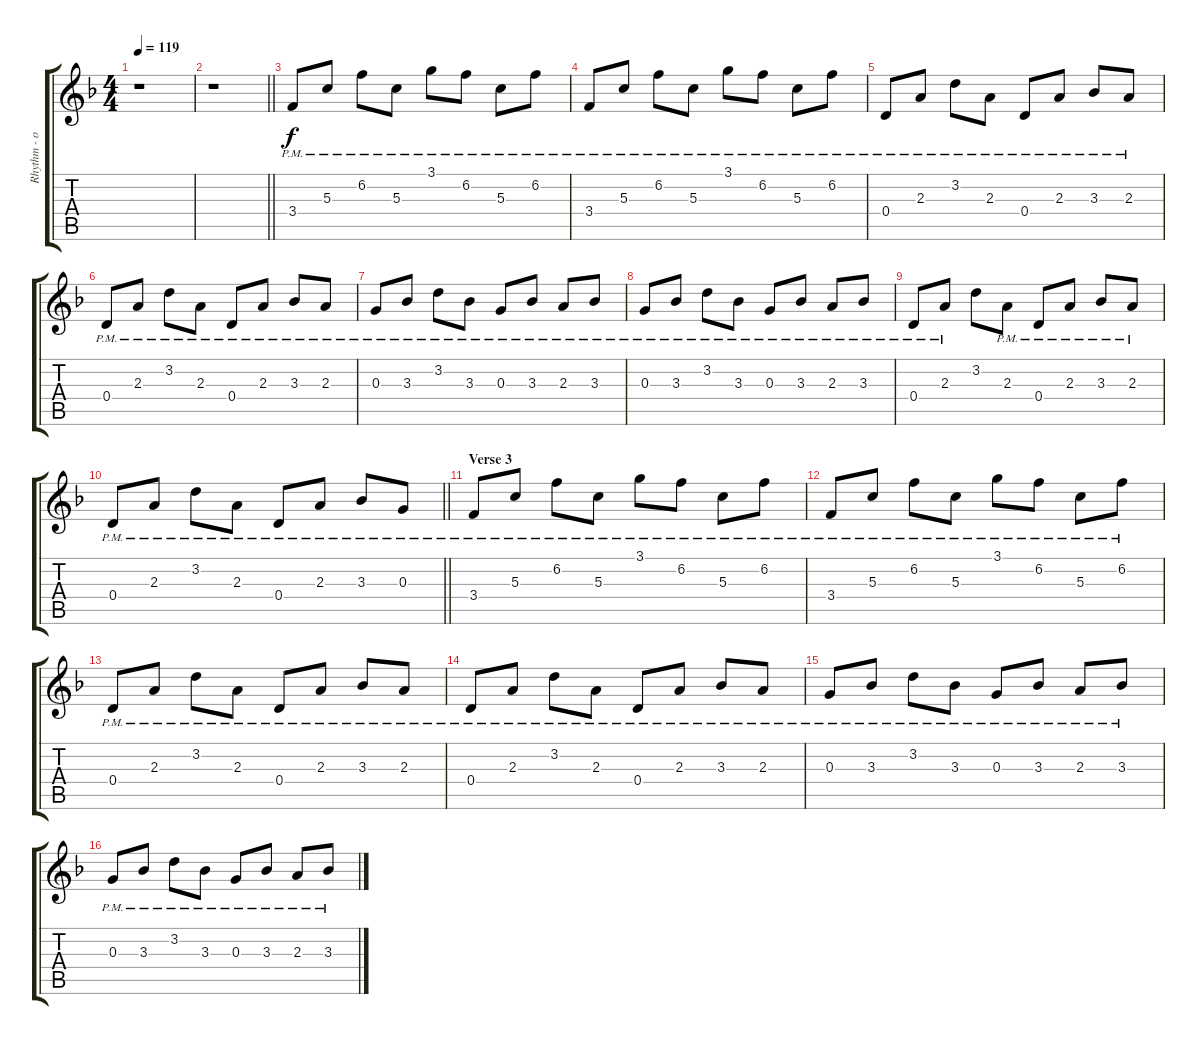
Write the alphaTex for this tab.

\track ("Rhythm - overdriven - right" "Rhythm - o") {instrument overdrivenguitar}
\staff {score tabs}
\tuning (E4 B3 G3 D3 A2 E2) {hide}
\ts (4 4)
\tempo 119
\clef g2
\ks f
r.1{dy f} |
\barLineRight lightlight
r.1 |
\section ("" "")
3.4{pm}.8 5.3{pm}.8 6.2{pm}.8 5.3{pm}.8 3.1{pm}.8 6.2{pm}.8 5.3{pm}.8 6.2{pm}.8 |
3.4{pm}.8 5.3{pm}.8 6.2{pm}.8 5.3{pm}.8 3.1{pm}.8 6.2{pm}.8 5.3{pm}.8 6.2{pm}.8 |
0.4{pm}.8 2.3{pm}.8 3.2{pm}.8 2.3{pm}.8 0.4{pm}.8 2.3{pm}.8 3.3{pm}.8 2.3{pm}.8 |
0.4{pm}.8 2.3{pm}.8 3.2{pm}.8 2.3{pm}.8 0.4{pm}.8 2.3{pm}.8 3.3{pm}.8 2.3{pm}.8 |
0.3{pm}.8 3.3{pm}.8 3.2{pm}.8 3.3{pm}.8 0.3{pm}.8 3.3{pm}.8 2.3{pm}.8 3.3{pm}.8 |
0.3{pm}.8 3.3{pm}.8 3.2{pm}.8 3.3{pm}.8 0.3{pm}.8 3.3{pm}.8 2.3{pm}.8 3.3{pm}.8 |
0.4{pm}.8 2.3{pm}.8 3.2.8 2.3{pm}.8 0.4{pm}.8 2.3{pm}.8 3.3{pm}.8 2.3{pm}.8 |
\barLineRight lightlight
0.4{pm}.8 2.3{pm}.8 3.2{pm}.8 2.3{pm}.8 0.4{pm}.8 2.3{pm}.8 3.3{pm}.8 0.3{pm}.8 |
\section ("" "Verse 3")
3.4{pm}.8 5.3{pm}.8 6.2{pm}.8 5.3{pm}.8 3.1{pm}.8 6.2{pm}.8 5.3{pm}.8 6.2{pm}.8 |
3.4{pm}.8 5.3{pm}.8 6.2{pm}.8 5.3{pm}.8 3.1{pm}.8 6.2{pm}.8 5.3{pm}.8 6.2{pm}.8 |
0.4{pm}.8 2.3{pm}.8 3.2{pm}.8 2.3{pm}.8 0.4{pm}.8 2.3{pm}.8 3.3{pm}.8 2.3{pm}.8 |
0.4{pm}.8 2.3{pm}.8 3.2{pm}.8 2.3{pm}.8 0.4{pm}.8 2.3{pm}.8 3.3{pm}.8 2.3{pm}.8 |
0.3{pm}.8 3.3{pm}.8 3.2{pm}.8 3.3{pm}.8 0.3{pm}.8 3.3{pm}.8 2.3{pm}.8 3.3{pm}.8 |
0.3{pm}.8 3.3{pm}.8 3.2{pm}.8 3.3{pm}.8 0.3{pm}.8 3.3{pm}.8 2.3{pm}.8 3.3{pm}.8
